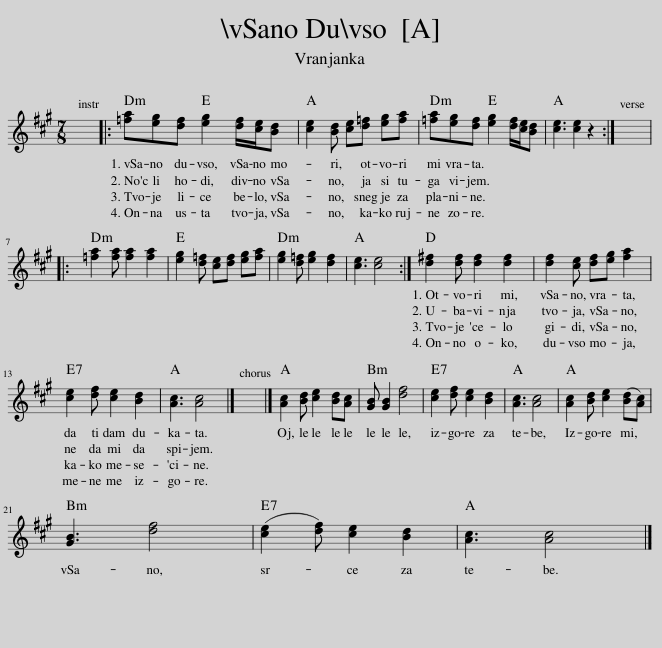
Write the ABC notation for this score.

X:1
L:1/8
M:7/8
I:linebreak $
K:A
V:1 treble
V:1
 x7 |: [=fa][eg][df] [eg]2 [df]/[ce]/[Bd] | [ce]2 [Bd] [ce][d=f] [eg][fa] | [=fa][eg][df] [eg]2 [df]/[ce]/[Bd] | [ce]3 [ce]2 z2 :| %5
 x7 |:$ [=fa]2 [fa] [fa]2 [fa]2 | [eg]2 [d=f] [ce][df] [eg][fa] | [eg]2 [d=f] [eg]2 [df]2 | [ce]3 [ce]4 :| %10
 [d^f]2 [df] [df]2 [df]2 | [df]2 [ce] [df][eg] [fa]2 |$ [ce]2 [df] [ce]2 [Bd]2 | [Ac]3 [Ac]4 |] x7 |] %15
 [Ac]2 [Bd] [ce]2 [Bd][Ac] | [GB] [GB]2 [df]4 | [ce]2 [df] [ce]2 [Bd]2 | [Ac]3 [Ac]4 | [Ac]2 [Bd] [ce]2 ([Bd][Ac]) |$ %20
 [GB]3 [df]4 | ([ce]2 [df]) [ce]2 [Bd]2 | [Ac]3 [Ac]4 |] %23
